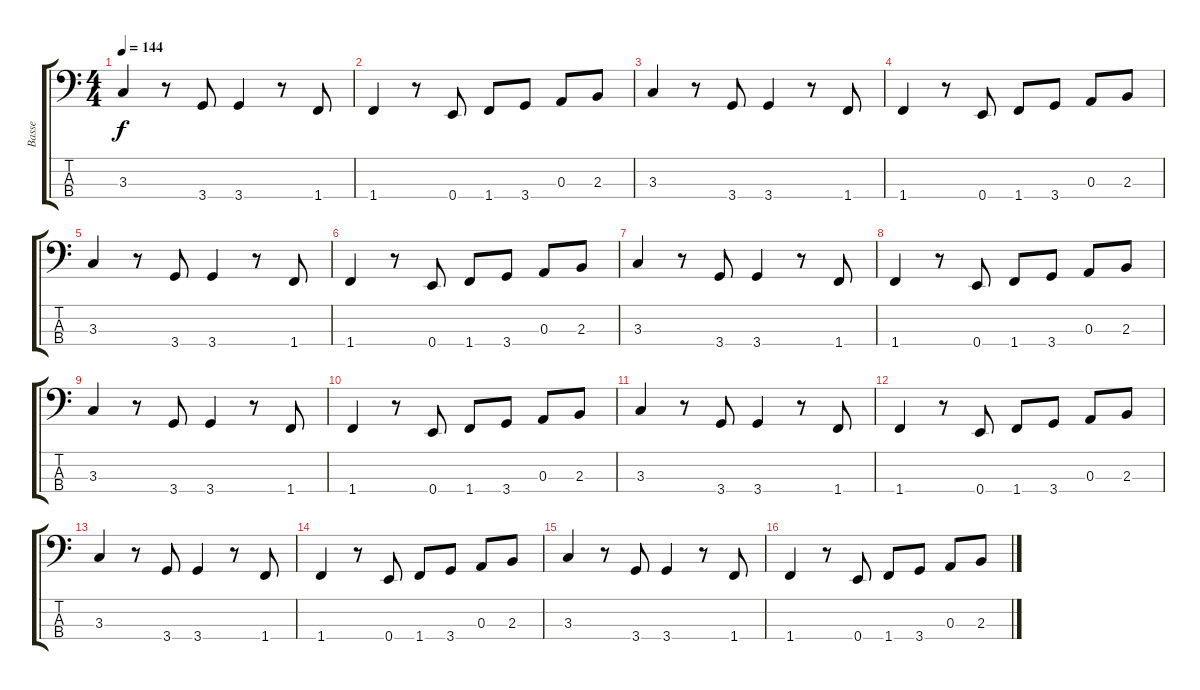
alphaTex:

\track ("Basse" "Basse") {instrument electricbassfinger}
\staff {score tabs}
\tuning (G2 D2 A1 E1) {hide}
\ts (4 4)
\tempo 144
\clef f4
\ks c
3.3.4{dy f} r.8 3.4.8 3.4.4 r.8 1.4.8 |
1.4.4 r.8 0.4.8 1.4.8 3.4.8 0.3.8 2.3.8 |
3.3.4 r.8 3.4.8 3.4.4 r.8 1.4.8 |
1.4.4 r.8 0.4.8 1.4.8 3.4.8 0.3.8 2.3.8 |
3.3.4 r.8 3.4.8 3.4.4 r.8 1.4.8 |
1.4.4 r.8 0.4.8 1.4.8 3.4.8 0.3.8 2.3.8 |
3.3.4 r.8 3.4.8 3.4.4 r.8 1.4.8 |
1.4.4 r.8 0.4.8 1.4.8 3.4.8 0.3.8 2.3.8 |
3.3.4 r.8 3.4.8 3.4.4 r.8 1.4.8 |
1.4.4 r.8 0.4.8 1.4.8 3.4.8 0.3.8 2.3.8 |
3.3.4 r.8 3.4.8 3.4.4 r.8 1.4.8 |
1.4.4 r.8 0.4.8 1.4.8 3.4.8 0.3.8 2.3.8 |
3.3.4 r.8 3.4.8 3.4.4 r.8 1.4.8 |
1.4.4 r.8 0.4.8 1.4.8 3.4.8 0.3.8 2.3.8 |
3.3.4 r.8 3.4.8 3.4.4 r.8 1.4.8 |
1.4.4 r.8 0.4.8 1.4.8 3.4.8 0.3.8 2.3.8
